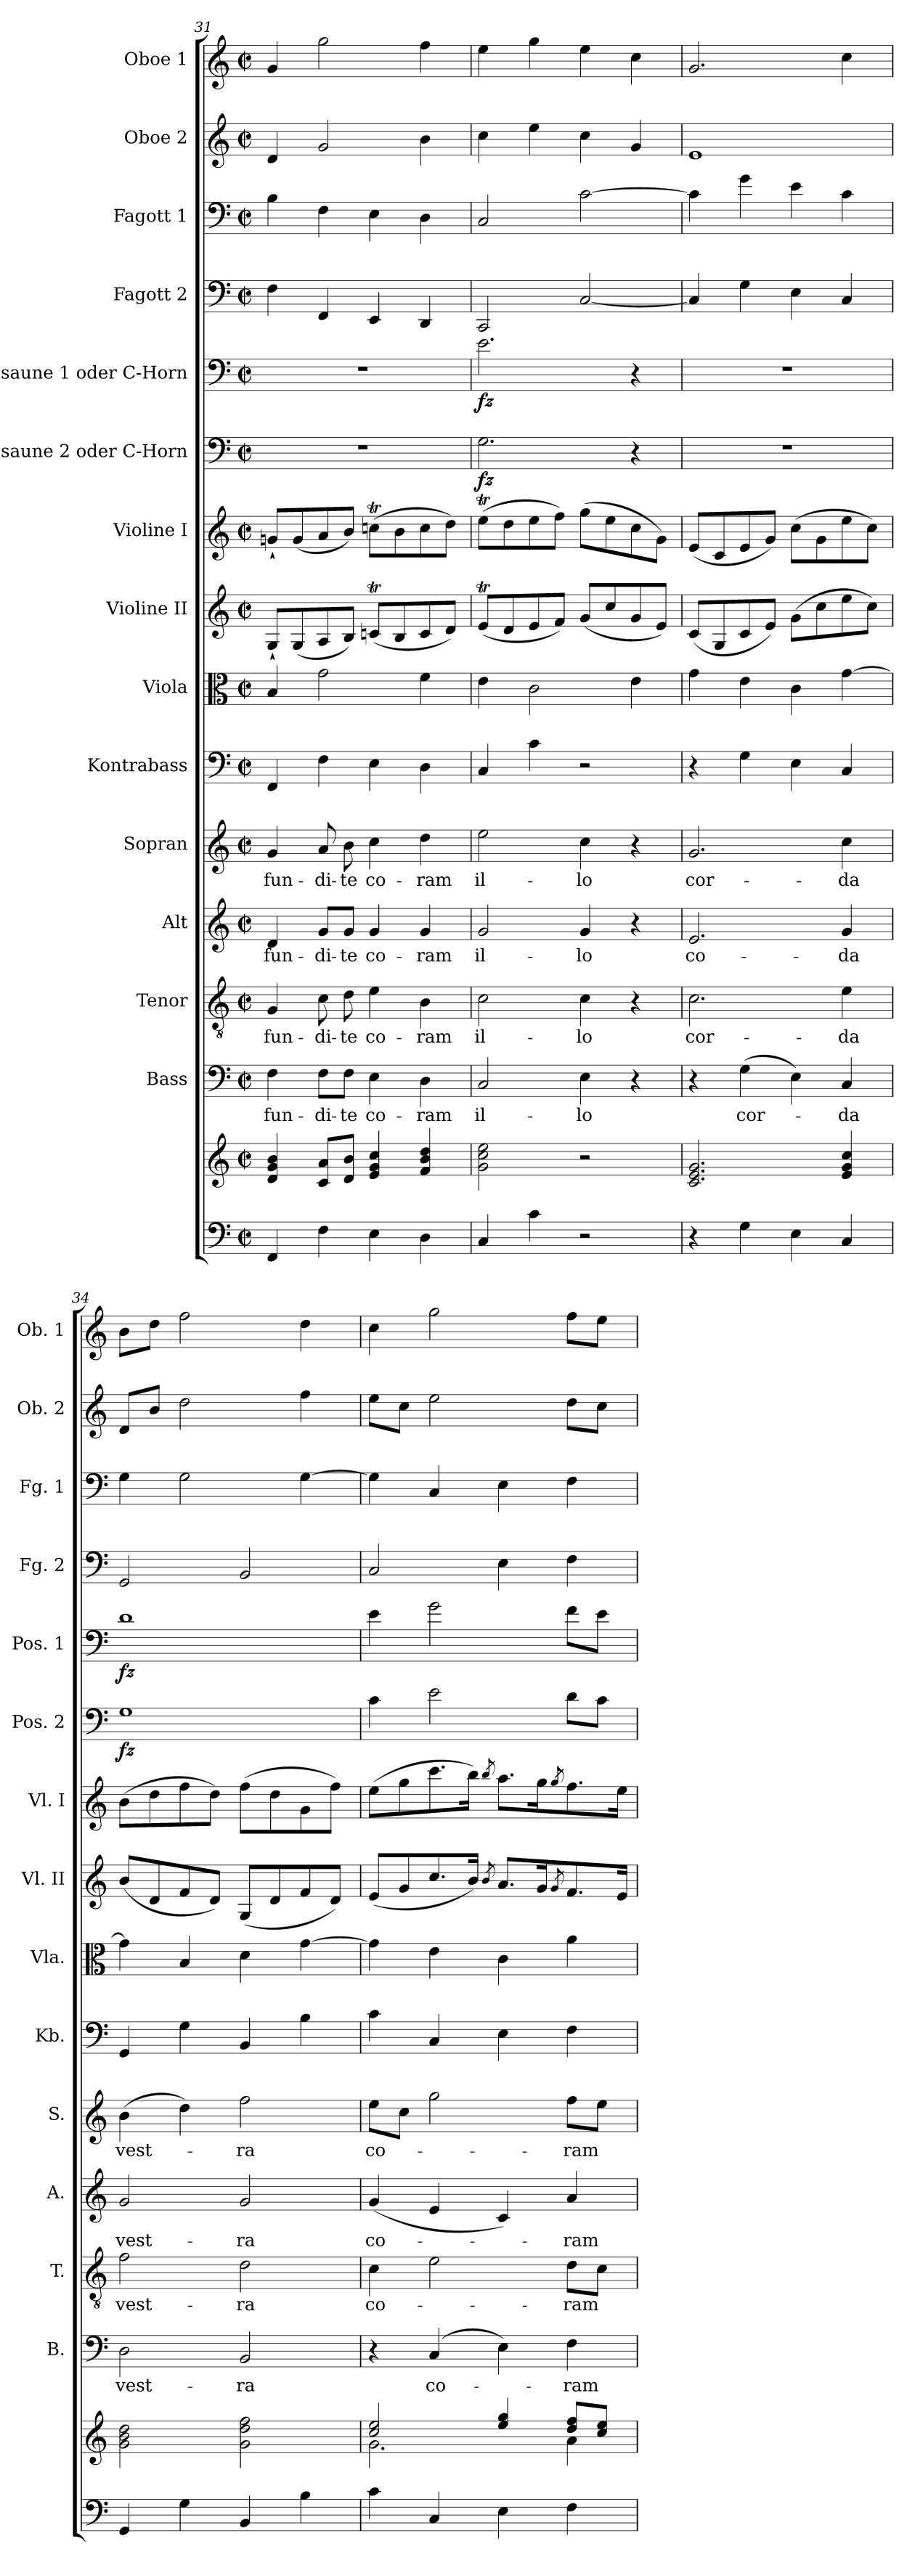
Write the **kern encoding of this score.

**kern	**kern	**kern	**text	**kern	**text	**kern	**text	**kern	**text	**kern	**kern	**kern	**kern	**kern	**dynam	**kern	**dynam	**kern	**kern	**kern	**kern
*part15	*part15	*part14	*part14	*part13	*part13	*part12	*part12	*part11	*part11	*part10	*part9	*part8	*part7	*part6	*part6	*part5	*part5	*part4	*part3	*part2	*part1
*staff16	*staff15	*staff14	*staff14	*staff13	*staff13	*staff12	*staff12	*staff11	*staff11	*staff10	*staff9	*staff8	*staff7	*staff6	*staff6	*staff5	*staff5	*staff4	*staff3	*staff2	*staff1
*	*	*I"Bass	*	*I"Tenor	*	*I"Alt	*	*I"Sopran	*	*I"Kontrabass	*I"Viola	*I"Violine II	*I"Violine I	*I"Posaune 2 oder C-Horn	*	*I"Posaune 1 oder C-Horn	*	*I"Fagott 2	*I"Fagott 1	*I"Oboe 2	*I"Oboe 1
*	*	*I'B.	*	*I'T.	*	*I'A.	*	*I'S.	*	*I'Kb.	*I'Vla.	*I'Vl. II	*I'Vl. I	*I'Pos. 2	*	*I'Pos. 1	*	*I'Fg. 2	*I'Fg. 1	*I'Ob. 2	*I'Ob. 1
*clefF4	*clefG2	*clefF4	*	*clefGv2	*	*clefG2	*	*clefG2	*	*clefF4	*clefC3	*clefG2	*clefG2	*clefF4	*	*clefF4	*	*clefF4	*clefF4	*clefG2	*clefG2
*	*	*	*	*	*	*	*	*	*	*ITrd7c12	*	*	*	*	*	*	*	*	*	*	*
*k[]	*k[]	*k[]	*	*k[]	*	*k[]	*	*k[]	*	*k[]	*k[]	*k[]	*k[]	*k[]	*	*k[]	*	*k[]	*k[]	*k[]	*k[]
*C:	*C:	*C:	*	*C:	*	*C:	*	*C:	*	*C:	*C:	*C:	*C:	*C:	*	*C:	*	*C:	*C:	*C:	*C:
*M2/2	*M2/2	*M2/2	*	*M2/2	*	*M2/2	*	*M2/2	*	*M2/2	*M2/2	*M2/2	*M2/2	*M2/2	*	*M2/2	*	*M2/2	*M2/2	*M2/2	*M2/2
*met(c|)	*met(c|)	*met(c|)	*	*met(c|)	*	*met(c|)	*	*met(c|)	*	*met(c|)	*met(c|)	*met(c|)	*met(c|)	*met(c|)	*	*met(c|)	*	*met(c|)	*met(c|)	*met(c|)	*met(c|)
=31	=31	=31	=31	=31	=31	=31	=31	=31	=31	=31	=31	=31	=31	=31	=31	=31	=31	=31	=31	=31	=31
!	!	!	!LO:LY:b	!	!LO:LY:b	!	!LO:LY:b	!	!LO:LY:b	!	!	!	!	!	!	!	!	!	!	!	!
4FF/	4d/ 4g/ 4b/	4F\	-fun-	4G/	-fun-	4d/	-fun-	4g/	-fun-	4FFF/	4B/	8G`</L	8gn`</L	1r	.	1r	.	4F\	4B\	4d/	4g/
.	.	.	.	.	.	.	.	.	.	.	.	(<8G/	(<8g/	.	.	.	.	.	.	.	.
!	!	!	!LO:LY:b	!	!LO:LY:b	!	!LO:LY:b	!	!LO:LY:b	!	!	!	!	!	!	!	!	!	!	!	!
4F\	8c/ 8a/L	8F\L	-di-	8c\	-di-	8g/L	-di-	8a/	-di-	4FF\	2g\	8A/	8a/	.	.	.	.	4FF/	4F\	2g/	2gg\
!	!	!	!LO:LY:b	!	!LO:LY:b	!	!LO:LY:b	!	!LO:LY:b	!	!	!	!	!	!	!	!	!	!	!	!
.	8d/ 8b/J	8F\J	-te	8d\	-te	8g/J	-te	8b\	-te	.	.	8B/J)	8b/J)	.	.	.	.	.	.	.	.
!	!	!	!LO:LY:b	!	!LO:LY:b	!	!LO:LY:b	!	!LO:LY:b	!	!	!	!	!	!	!	!	!	!	!	!
4E\	4e/ 4g/ 4cc/	4E\	co-	4e\	co-	4g/	co-	4cc\	co-	4EE\	.	(<8cnT/L	(>8ccnT\L	.	.	.	.	4EE/	4E\	.	.
.	.	.	.	.	.	.	.	.	.	.	.	8B/	8b\	.	.	.	.	.	.	.	.
!	!	!	!LO:LY:b	!	!LO:LY:b	!	!LO:LY:b	!	!LO:LY:b	!	!	!	!	!	!	!	!	!	!	!	!
4D\	4f/ 4b/ 4dd/	4D\	-ram	4B\	-ram	4g/	-ram	4dd\	-ram	4DD\	4f\	8c/	8cc\	.	.	.	.	4DD/	4D\	4b\	4ff\
.	.	.	.	.	.	.	.	.	.	.	.	8d/J)	8dd\J)	.	.	.	.	.	.	.	.
=32	=32	=32	=32	=32	=32	=32	=32	=32	=32	=32	=32	=32	=32	=32	=32	=32	=32	=32	=32	=32	=32
!	!	!	!LO:LY:b	!	!LO:LY:b	!	!LO:LY:b	!	!LO:LY:b	!	!	!	!	!	!LO:DY:b	!	!LO:DY:b	!	!	!	!
4C/	2g\ 2cc\ 2ee\	2C/	il-	2c\	il-	2g/	il-	2ee\	il-	4CC/	4e\	(<8et/L	(>8eet\L	2.G\	fz	2.e\	fz	2CC/	2C/	4cc\	4ee\
.	.	.	.	.	.	.	.	.	.	.	.	8d/	8dd\	.	.	.	.	.	.	.	.
4c\	.	.	.	.	.	.	.	.	.	4C\	2c\	8e/	8ee\	.	.	.	.	.	.	4ee\	4gg\
.	.	.	.	.	.	.	.	.	.	.	.	8f/J)	8ff\J)	.	.	.	.	.	.	.	.
!	!	!	!LO:LY:b	!	!LO:LY:b	!	!LO:LY:b	!	!LO:LY:b	!	!	!	!	!	!	!	!	!	!	!	!
2r	2r	4E\	-lo	4c\	-lo	4g/	-lo	4cc\	-lo	2r	.	(<8g/L	(>8gg\L	.	.	.	.	[2C/	[2c\	4cc\	4ee\
.	.	.	.	.	.	.	.	.	.	.	.	8cc/	8ee\	.	.	.	.	.	.	.	.
.	.	4r	.	4r	.	4r	.	4r	.	.	4e\	8g/	8cc\	4r	.	4r	.	.	.	4g/	4cc\
.	.	.	.	.	.	.	.	.	.	.	.	8e/J)	8g\J)	.	.	.	.	.	.	.	.
=33	=33	=33	=33	=33	=33	=33	=33	=33	=33	=33	=33	=33	=33	=33	=33	=33	=33	=33	=33	=33	=33
!	!	!	!	!	!LO:LY:b	!	!LO:LY:b	!	!LO:LY:b	!	!	!	!	!	!	!	!	!	!	!	!
4r	2.c/ 2.e/ 2.g/	4r	.	2.c\	cor-	2.e/	co-	2.g/	cor-	4r	4g\	(<8c/L	(<8e/L	1r	.	1r	.	4C/]	4c\]	1e	2.g/
.	.	.	.	.	.	.	.	.	.	.	.	8G/	8c/	.	.	.	.	.	.	.	.
!	!	!	!LO:LY:b	!	!	!	!	!	!	!	!	!	!	!	!	!	!	!	!	!	!
4G\	.	(>4G\	cor-	.	.	.	.	.	.	4GG\	4e\	8c/	8e/	.	.	.	.	4G\	4g\	.	.
.	.	.	.	.	.	.	.	.	.	.	.	8e/J)	8g/J)	.	.	.	.	.	.	.	.
4E\	.	4E\)	.	.	.	.	.	.	.	4EE\	4c\	(>8g\L	(>8cc\L	.	.	.	.	4E\	4e\	.	.
.	.	.	.	.	.	.	.	.	.	.	.	8cc\	8g\	.	.	.	.	.	.	.	.
!	!	!	!LO:LY:b	!	!LO:LY:b	!	!LO:LY:b	!	!LO:LY:b	!	!	!	!	!	!	!	!	!	!	!	!
4C/	4e/ 4g/ 4cc/	4C/	-da	4e\	-da	4g/	-da	4cc\	-da	4CC/	[4g\	8ee\	8ee\	.	.	.	.	4C/	4c\	.	4cc\
.	.	.	.	.	.	.	.	.	.	.	.	8cc\J)	8cc\J)	.	.	.	.	.	.	.	.
=34	=34	=34	=34	=34	=34	=34	=34	=34	=34	=34	=34	=34	=34	=34	=34	=34	=34	=34	=34	=34	=34
!	!	!	!LO:LY:b	!	!LO:LY:b	!	!LO:LY:b	!	!LO:LY:b	!	!	!	!	!	!LO:DY:b	!	!LO:DY:b	!	!	!	!
4GG/	2g\ 2b\ 2dd\	2D\	vest-	2f\	vest-	2g/	vest-	(>4b\	vest-	4GGG/	4g\]	(<8b/L	(>8b\L	1G	fz	1d	fz	2GG/	4G\	8d/L	8b\L
.	.	.	.	.	.	.	.	.	.	.	.	8d/	8dd\	.	.	.	.	.	.	8b/J	8dd\J
4G\	.	.	.	.	.	.	.	4dd\)	.	4GG\	4B/	8f/	8ff\	.	.	.	.	.	2G\	2dd\	2ff\
.	.	.	.	.	.	.	.	.	.	.	.	8d/J)	8dd\J)	.	.	.	.	.	.	.	.
!	!	!	!LO:LY:b	!	!LO:LY:b	!	!LO:LY:b	!	!LO:LY:b	!	!	!	!	!	!	!	!	!	!	!	!
4BB/	2g\ 2dd\ 2ff\	2BB/	-ra	2d\	-ra	2g/	-ra	2ff\	-ra	4BBB/	4d\	(<8G/L	(>8ff\L	.	.	.	.	2BB/	.	.	.
.	.	.	.	.	.	.	.	.	.	.	.	8d/	8dd\	.	.	.	.	.	.	.	.
4B\	.	.	.	.	.	.	.	.	.	4BB\	[4g\	8f/	8g\	.	.	.	.	.	[4G\	4ff\	4dd\
.	.	.	.	.	.	.	.	.	.	.	.	8d/J)	8ff\J)	.	.	.	.	.	.	.	.
!!LO:PB:g=z
=35	=35	=35	=35	=35	=35	=35	=35	=35	=35	=35	=35	=35	=35	=35	=35	=35	=35	=35	=35	=35	=35
*	*^	*	*	*	*	*	*	*	*	*	*	*	*	*	*	*	*	*	*	*	*
!	!	!	!	!	!	!LO:LY:b	!	!LO:LY:b	!	!LO:LY:b	!	!	!	!	!	!	!	!	!	!	!	!
4c\	2cc/ 2ee/	2.g\	4r	.	4c\	co-	(<4g/	co-	8ee\L	co-	4C\	4g\]	(<8e/L	(>8ee\L	4c\	.	4e\	.	2C/	4G\]	8ee\L	4cc\
.	.	.	.	.	.	.	.	.	8cc\J	.	.	.	8g/	8gg\	.	.	.	.	.	.	8cc\J	.
!	!	!	!	!LO:LY:b	!	!	!	!	!	!	!	!	!	!	!	!	!	!	!	!	!	!
4C/	.	.	(4C/	co-	2e\	.	4e/	.	2gg\	.	4CC/	4e\	8.cc/	8.ccc\	2e\	.	2g\	.	.	4C/	2ee\	2gg\
.	.	.	.	.	.	.	.	.	.	.	.	.	16b/Jk)	16bb\Jk)	.	.	.	.	.	.	.	.
.	.	.	.	.	.	.	.	.	.	.	.	.	8qb/	8qbb/	.	.	.	.	.	.	.	.
4E\	4ee/ 4gg/	.	4E\)	.	.	.	4c/)	.	.	.	4EE\	4c\	8.a/L	8.aa\L	.	.	.	.	4E\	4E\	.	.
.	.	.	.	.	.	.	.	.	.	.	.	.	16g/k	16gg\k	.	.	.	.	.	.	.	.
.	.	.	.	.	.	.	.	.	.	.	.	.	8qg/	8qgg/	.	.	.	.	.	.	.	.
!	!	!	!	!LO:LY:b	!	!LO:LY:b	!	!LO:LY:b	!	!LO:LY:b	!	!	!	!	!	!	!	!	!	!	!	!
4F\	8dd/ 8ff/L	4a\	4F\	-ram	8d\L	-ram	4a/	-ram	8ff\L	-ram	4FF\	4a\	8.f/	8.ff\	8d\L	.	8f\L	.	4F\	4F\	8dd\L	8ff\L
.	8cc/ 8ee/J	.	.	.	8c\J	.	.	.	8ee\J	.	.	.	.	.	8c\J	.	8e\J	.	.	.	8cc\J	8ee\J
.	.	.	.	.	.	.	.	.	.	.	.	.	16e/Jk	16ee\Jk	.	.	.	.	.	.	.	.
*	*v	*v	*	*	*	*	*	*	*	*	*	*	*	*	*	*	*	*	*	*	*	*
=	=	=	=	=	=	=	=	=	=	=	=	=	=	=	=	=	=	=	=	=	=
*-	*-	*-	*-	*-	*-	*-	*-	*-	*-	*-	*-	*-	*-	*-	*-	*-	*-	*-	*-	*-	*-
